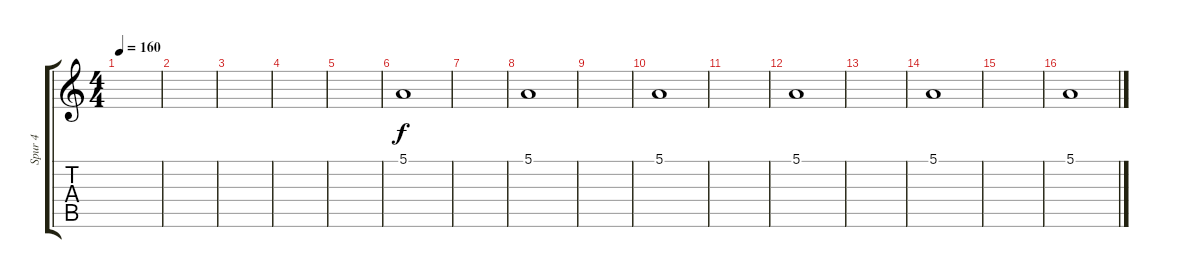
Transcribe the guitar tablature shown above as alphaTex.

\track ("Spur 4" "Spur 4") {instrument tubularbells}
\staff {score tabs}
\tuning (E4 B3 G3 D3 A2 E2) {hide}
\ts (4 4)
\tempo 160
\clef g2
\ks c
|
|
|
|
|
5.1.1 |
|
5.1.1 |
|
5.1.1 |
|
5.1.1 |
|
5.1.1 |
|
5.1.1
